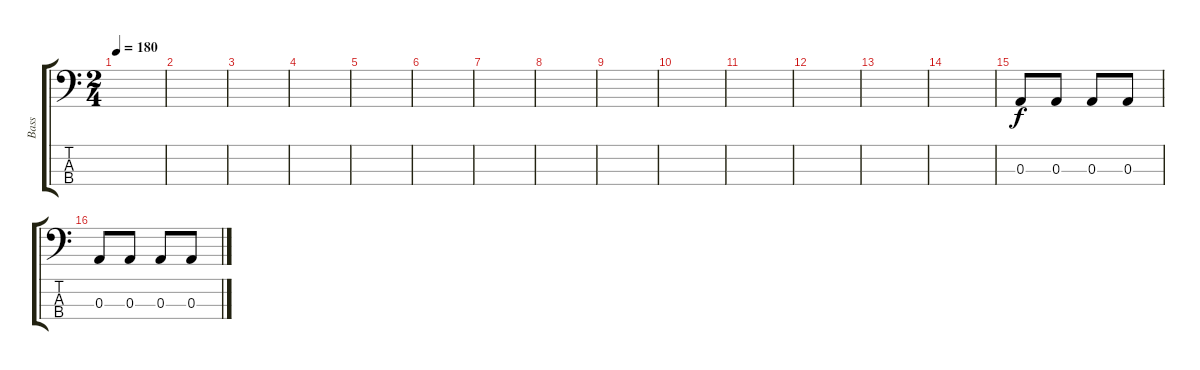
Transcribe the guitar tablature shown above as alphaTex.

\track ("Bass" "Bass") {instrument electricbassfinger}
\staff {score tabs}
\tuning (G2 D2 A1 E1) {hide}
\ts (2 4)
\tempo 180
\clef f4
\ks c
|
|
|
|
|
|
|
|
|
|
|
|
|
|
0.3.8 0.3.8 0.3.8 0.3.8 |
0.3.8 0.3.8 0.3.8 0.3.8
